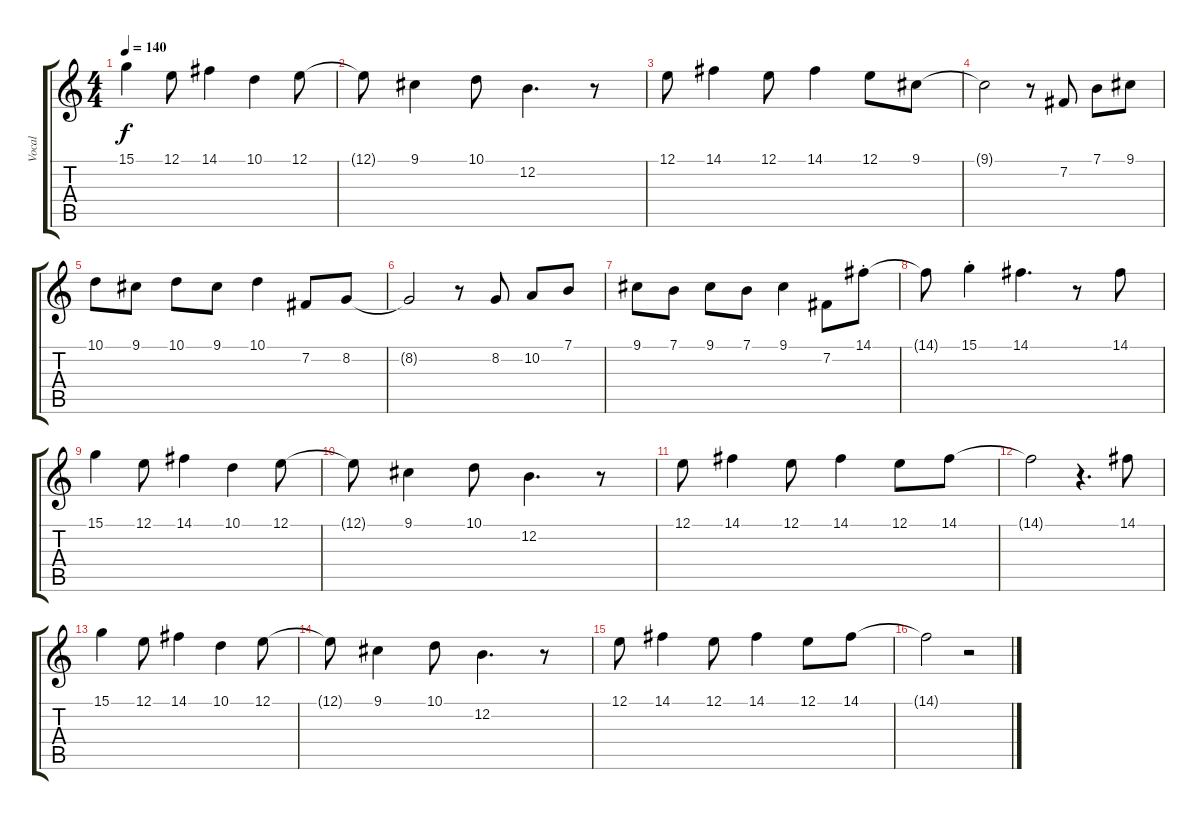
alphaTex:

\track ("Vocal" "Vocal") {instrument flute}
\staff {score tabs}
\tuning (E4 B3 G3 D3 A2 E2) {hide}
\ts (4 4)
\tempo 140
\clef g2
\ks c
15.1.4{dy f} 12.1.8 14.1.4 10.1.4 12.1.8 |
12.1{t}.8 9.1.4 10.1.8 12.2.4{d} r.8 |
12.1.8 14.1.4 12.1.8 14.1.4 12.1.8 9.1.8 |
9.1{t}.2 r.8 7.2.8 7.1.8 9.1.8 |
10.1.8 9.1.8 10.1.8 9.1.8 10.1.4 7.2.8 8.2.8 |
8.2{t}.2 r.8 8.2.8 10.2.8 7.1.8 |
9.1.8 7.1.8 9.1.8 7.1.8 9.1.4 7.2.8 14.1{st}.8 |
14.1{t}.8 15.1{st}.4 14.1.4{d} r.8 14.1.8 |
15.1.4 12.1.8 14.1.4 10.1.4 12.1.8 |
12.1{t}.8 9.1.4 10.1.8 12.2.4{d} r.8 |
12.1.8 14.1.4 12.1.8 14.1.4 12.1.8 14.1.8 |
14.1{t}.2 r.4{d} 14.1.8 |
15.1.4 12.1.8 14.1.4 10.1.4 12.1.8 |
12.1{t}.8 9.1.4 10.1.8 12.2.4{d} r.8 |
12.1.8 14.1.4 12.1.8 14.1.4 12.1.8 14.1.8 |
14.1{t}.2 r.2
